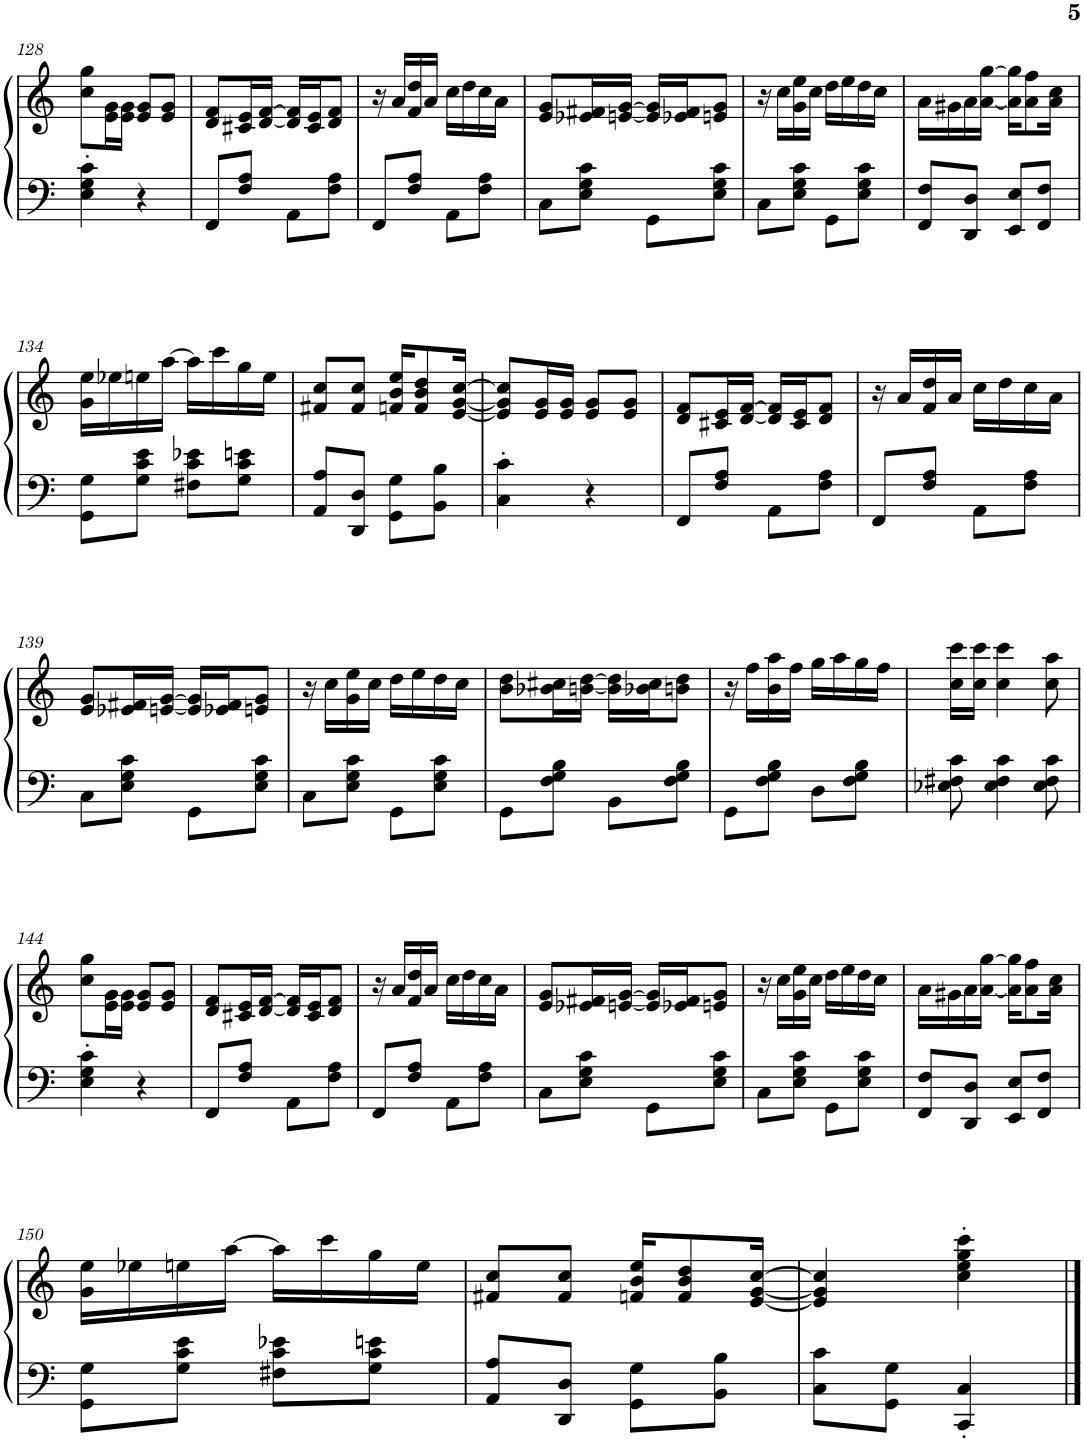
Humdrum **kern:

**kern	**kern
*part1	*part1
*staff2	*staff1
*I"酒吧鋼琴	*
!!LO:PB:g=z
*clefF4	*clefG2
*k[]	*k[]
*M2/4	*M2/4
=128	=128
4E\' 4G\' 4c\'	8cc\ 8gg\L
.	16e\ 16g\L
.	16e\ 16g\JJ
4r	8e/ 8g/L
.	8e/ 8g/J
=129	=129
8FF/L	8d/ 8f/L
8F/ 8A/J	16c#X/ 16e/L
.	[16d/ [16f/JJ
8AA\L	16d/] 16f/]LL
.	16c#/ 16e/J
8F\ 8A\J	8d/ 8f/J
=130	=130
8FF/L	16r
.	16a/LL
8F/ 8A/J	16f/ 16dd/
.	16a/JJ
8AA\L	16cc\LL
.	16dd\
8F\ 8A\J	16cc\
.	16a\JJ
=131	=131
8C\L	8e/ 8g/L
8E\ 8G\ 8c\J	16e-X/ 16f#X/L
.	[16en/ [16g/JJ
8GG\L	16e/] 16g/]LL
.	16e-X/ 16f#/J
8E\ 8G\ 8c\J	8en/ 8g/J
=132	=132
8C\L	16r
.	16cc\LL
8E\ 8G\ 8c\J	16g\ 16ee\
.	16cc\JJ
8GG\L	16dd\LL
.	16ee\
8E\ 8G\ 8c\J	16dd\
.	16cc\JJ
=133	=133
8FF/ 8F/L	16a\LL
.	16g#X\
8DD/ 8D/J	16a\
.	[16a\ [16gg\JJ
8EE/ 8E/L	16a\] 16gg\]KL
.	8a\ 8ff\
8FF/ 8F/J	.
.	16a\ 16cc\Jk
!!LO:LB:g=z
=134	=134
8GG\ 8G\L	16g\ 16ee\LL
.	16ee-X\
8G\ 8c\ 8e\J	16een\
.	[16aa\JJ
8F#X\ 8c\ 8e-X\L	16aa\LL]
.	16ccc\
8G\ 8c\ 8en\J	16gg\
.	16ee\JJ
=135	=135
8AA/ 8A/L	8f#X/ 8cc/L
8DD/ 8D/J	8f#/ 8cc/J
8GG\ 8G\L	16fn/ 16b/ 16ee/KL
.	8f/ 8b/ 8dd/
8BB\ 8B\J	.
.	[16e/ [16g/ [16cc/Jk
=136	=136
4C\' 4c\'	8e/] 8g/] 8cc/]L
.	16e/ 16g/L
.	16e/ 16g/JJ
4r	8e/ 8g/L
.	8e/ 8g/J
=137	=137
8FF/L	8d/ 8f/L
8F/ 8A/J	16c#X/ 16e/L
.	[16d/ [16f/JJ
8AA\L	16d/] 16f/]LL
.	16c#/ 16e/J
8F\ 8A\J	8d/ 8f/J
=138	=138
8FF/L	16r
.	16a/LL
8F/ 8A/J	16f/ 16dd/
.	16a/JJ
8AA\L	16cc\LL
.	16dd\
8F\ 8A\J	16cc\
.	16a\JJ
!!LO:LB:g=z
=139	=139
8C\L	8e/ 8g/L
8E\ 8G\ 8c\J	16e-X/ 16f#X/L
.	[16en/ [16g/JJ
8GG\L	16e/] 16g/]LL
.	16e-X/ 16f#/J
8E\ 8G\ 8c\J	8en/ 8g/J
=140	=140
8C\L	16r
.	16cc\LL
8E\ 8G\ 8c\J	16g\ 16ee\
.	16cc\JJ
8GG\L	16dd\LL
.	16ee\
8E\ 8G\ 8c\J	16dd\
.	16cc\JJ
=141	=141
8GG\L	8b\ 8dd\L
8F\ 8G\ 8B\J	16b-X\ 16cc#X\L
.	[16bn\ [16dd\JJ
8BB\L	16b\] 16dd\]LL
.	16b-X\ 16cc#\J
8F\ 8G\ 8B\J	8bn\ 8dd\J
=142	=142
8GG\L	16r
.	16ff\LL
8F\ 8G\ 8B\J	16b\ 16aa\
.	16ff\JJ
8D\L	16gg\LL
.	16aa\
8F\ 8G\ 8B\J	16gg\
.	16ff\JJ
=143	=143
8E-X\ 8F#X\ 8c\	16cc\ 16ccc\LL
.	16cc\ 16ccc\JJ
4E-\ 4F#\ 4c\	4cc\ 4ccc\
8E-\ 8F#\ 8c\	8cc\ 8aa\
!!LO:LB:g=z
=144	=144
4E\' 4G\' 4c\'	8cc\ 8gg\L
.	16e\ 16g\L
.	16e\ 16g\JJ
4r	8e/ 8g/L
.	8e/ 8g/J
=145	=145
8FF/L	8d/ 8f/L
8F/ 8A/J	16c#X/ 16e/L
.	[16d/ [16f/JJ
8AA\L	16d/] 16f/]LL
.	16c#/ 16e/J
8F\ 8A\J	8d/ 8f/J
=146	=146
8FF/L	16r
.	16a/LL
8F/ 8A/J	16f/ 16dd/
.	16a/JJ
8AA\L	16cc\LL
.	16dd\
8F\ 8A\J	16cc\
.	16a\JJ
=147	=147
8C\L	8e/ 8g/L
8E\ 8G\ 8c\J	16e-X/ 16f#X/L
.	[16en/ [16g/JJ
8GG\L	16e/] 16g/]LL
.	16e-X/ 16f#/J
8E\ 8G\ 8c\J	8en/ 8g/J
=148	=148
8C\L	16r
.	16cc\LL
8E\ 8G\ 8c\J	16g\ 16ee\
.	16cc\JJ
8GG\L	16dd\LL
.	16ee\
8E\ 8G\ 8c\J	16dd\
.	16cc\JJ
=149	=149
8FF/ 8F/L	16a\LL
.	16g#X\
8DD/ 8D/J	16a\
.	[16a\ [16gg\JJ
8EE/ 8E/L	16a\] 16gg\]KL
.	8a\ 8ff\
8FF/ 8F/J	.
.	16a\ 16cc\Jk
!!LO:LB:g=z
=150	=150
8GG\ 8G\L	16g\ 16ee\LL
.	16ee-X\
8G\ 8c\ 8e\J	16een\
.	[16aa\JJ
8F#X\ 8c\ 8e-X\L	16aa\LL]
.	16ccc\
8G\ 8c\ 8en\J	16gg\
.	16ee\JJ
=151	=151
8AA/ 8A/L	8f#X/ 8cc/L
8DD/ 8D/J	8f#/ 8cc/J
8GG\ 8G\L	16fn/ 16b/ 16ee/KL
.	8f/ 8b/ 8dd/
8BB\ 8B\J	.
.	[16e/ [16g/ [16cc/Jk
=152	=152
8C\ 8c\L	4e/] 4g/] 4cc/]
8GG\ 8G\J	.
4CC/' 4C/'	4cc\' 4ee\' 4gg\' 4ccc\'
==	==
*-	*-
